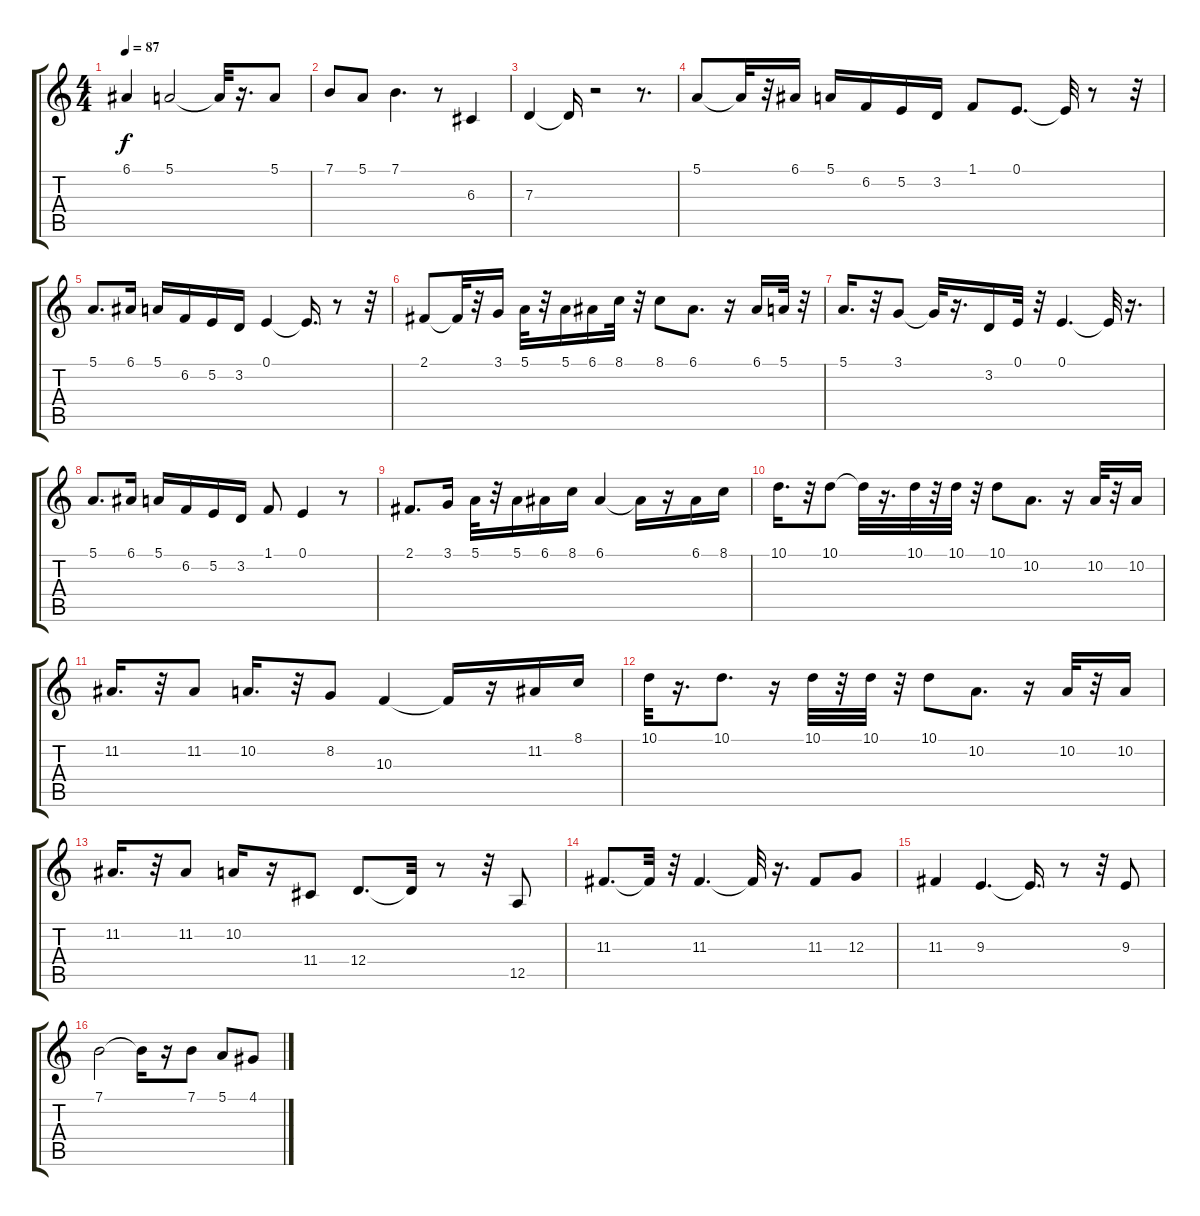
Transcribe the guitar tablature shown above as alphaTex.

\track "" {instrument synthbrass1}
\staff {score tabs}
\tuning (E4 B3 G3 D3 A2 E2) {hide}
\ts (4 4)
\tempo 87
\clef g2
\ks c
6.1.4{dy f} 5.1.2 5.1{t}.32 r.16{d} 5.1.8 |
7.1.8 5.1.8 7.1.4{d} r.8 6.3.4 |
7.3.4 7.3{t}.16 r.2 r.8{d} |
5.1.8 5.1{t}.32 r.32 6.1.16 5.1.16 6.2.16 5.2.16 3.2.16 1.1.8 0.1.8{d} 0.1{t}.32 r.8 r.32 |
5.1.8{d} 6.1.16 5.1.16 6.2.16 5.2.16 3.2.16 0.1.4 0.1{t}.16{d} r.8 r.32 |
2.1.8 2.1{t}.32 r.32 3.1.16 5.1.32 r.32 5.1.16 6.1.16 8.1.32 r.32 8.1.8 6.1.8{d} r.16 6.1.16 5.1.32 r.32 |
5.1.16{d} r.32 3.1.8 3.1{t}.32 r.16{d} 3.2.16 0.1.32 r.32 0.1.4{d} 0.1{t}.32 r.16{d} |
5.1.8{d} 6.1.16 5.1.16 6.2.16 5.2.16 3.2.16 1.1.8 0.1.4 r.8 |
2.1.8{d} 3.1.16 5.1.32 r.32 5.1.16 6.1.16 8.1.16 6.1.4 6.1{t}.16 r.16 6.1.16 8.1.16 |
10.1.16{d} r.32 10.1.8 10.1{t}.32 r.16{d} 10.1.32 r.32 10.1.32 r.32 10.1.8 10.2.8{d} r.16 10.2.32 r.32 10.2.16 |
11.2.16{d} r.32 11.2.8 10.2.16{d} r.32 8.2.8 10.3.4 10.3{t}.16 r.16 11.2.16 8.1.16 |
10.1.32 r.16{d} 10.1.8{d} r.16 10.1.32 r.32 10.1.32 r.32 10.1.8 10.2.8{d} r.16 10.2.32 r.32 10.2.16 |
11.2.16{d} r.32 11.2.8 10.2.16 r.16 11.4.8 12.4.8{d} 12.4{t}.32 r.8 r.32 12.5.8 |
11.3.8{d} 11.3{t}.32 r.32 11.3.4{d} 11.3{t}.32 r.16{d} 11.3.8 12.3.8 |
11.3.4 9.3.4{d} 9.3{t}.16{d} r.8 r.32 9.3.8 |
7.1.2 7.1{t}.16 r.16 7.1.8 5.1.8 4.1.8
